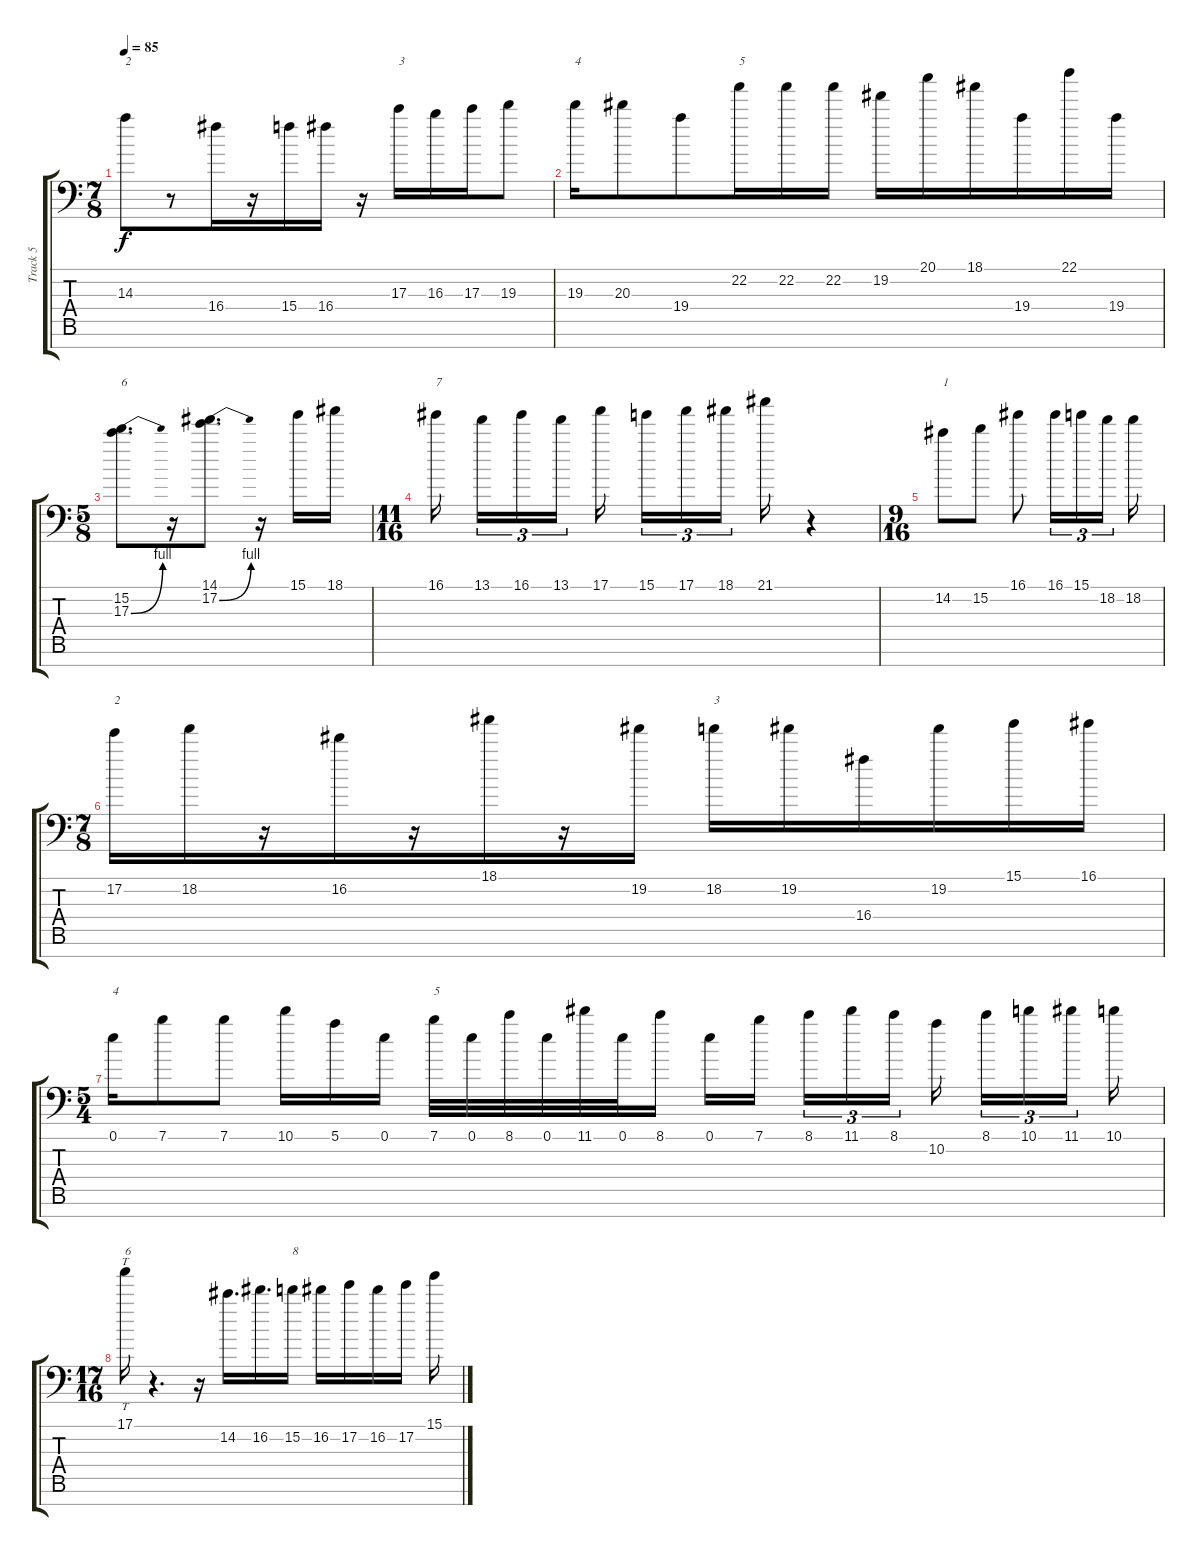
\track ("Track 5" "Track 5") {instrument distortionguitar}
\staff {score tabs}
\tuning (E4 B3 G3 D3 A2 E2 A1) {hide}
\ts (7 8)
\tempo 85
\clef f4
\ks c
14.3.8{txt "2" dy f} r.8 16.4.16 r.16 15.4.16 16.4.16 r.16 17.3.16{txt "3"} 16.3.16 17.3.16 19.3.8 |
19.3.16{txt "4"} 20.3.8 19.4.8 22.2.16{txt "5"} 22.2.16 22.2.16 19.2.16 20.1.16 18.1.16 19.4.16 22.1.16 19.4.16 |
\ts (5 8)
(15.2 17.3{be (bend 0 0 60 4)}).8{d txt "6"} r.16 (14.1 17.2{be (bend 0 0 60 4)}).8{d} r.16 15.1.16 18.1.16 |
\ts (11 16)
16.1.16{txt "7"} 13.1.16{tu (3 2)} 16.1.16{tu (3 2)} 13.1.16{tu (3 2)} 17.1.16 15.1.16{tu (3 2)} 17.1.16{tu (3 2)} 18.1.16{tu (3 2)} 21.1.16 r.4 |
\ts (9 16)
14.2.8{txt "1"} 15.2.8 16.1.8 16.1.16{tu (3 2)} 15.1.16{tu (3 2)} 18.2.16{tu (3 2) beam splitsecondary} 18.2.16 |
\ts (7 8)
17.2.16{txt "2"} 18.2.16 r.16 16.2.16 r.16 18.1.16 r.16 19.2.16 18.2.16{txt "3"} 19.2.16 16.4.16 19.2.16 15.1.16 16.1.16 |
\ts (5 4)
0.1.16{txt "4"} 7.1.8 7.1.8 10.1.16 5.1.16 0.1.16 7.1.32{txt "5"} 0.1.32 8.1.32 0.1.32 11.1.32 0.1.32 8.1.16 0.1.16 7.1.16{beam splitsecondary} 8.1.16{tu (3 2)} 11.1.16{tu (3 2)} 8.1.16{tu (3 2)} 10.2.16{beam splitsecondary} 8.1.16{tu (3 2)} 10.1.16{tu (3 2)} 11.1.16{tu (3 2) beam splitsecondary} 10.1.16 |
\ts (17 16)
17.1.16{tt txt "6"} r.4{d} r.16 14.2.16{d} 16.2.16{d} 15.2.16{txt "8"} 16.2.16 17.2.16 16.2.16 17.2.16 15.1.16
